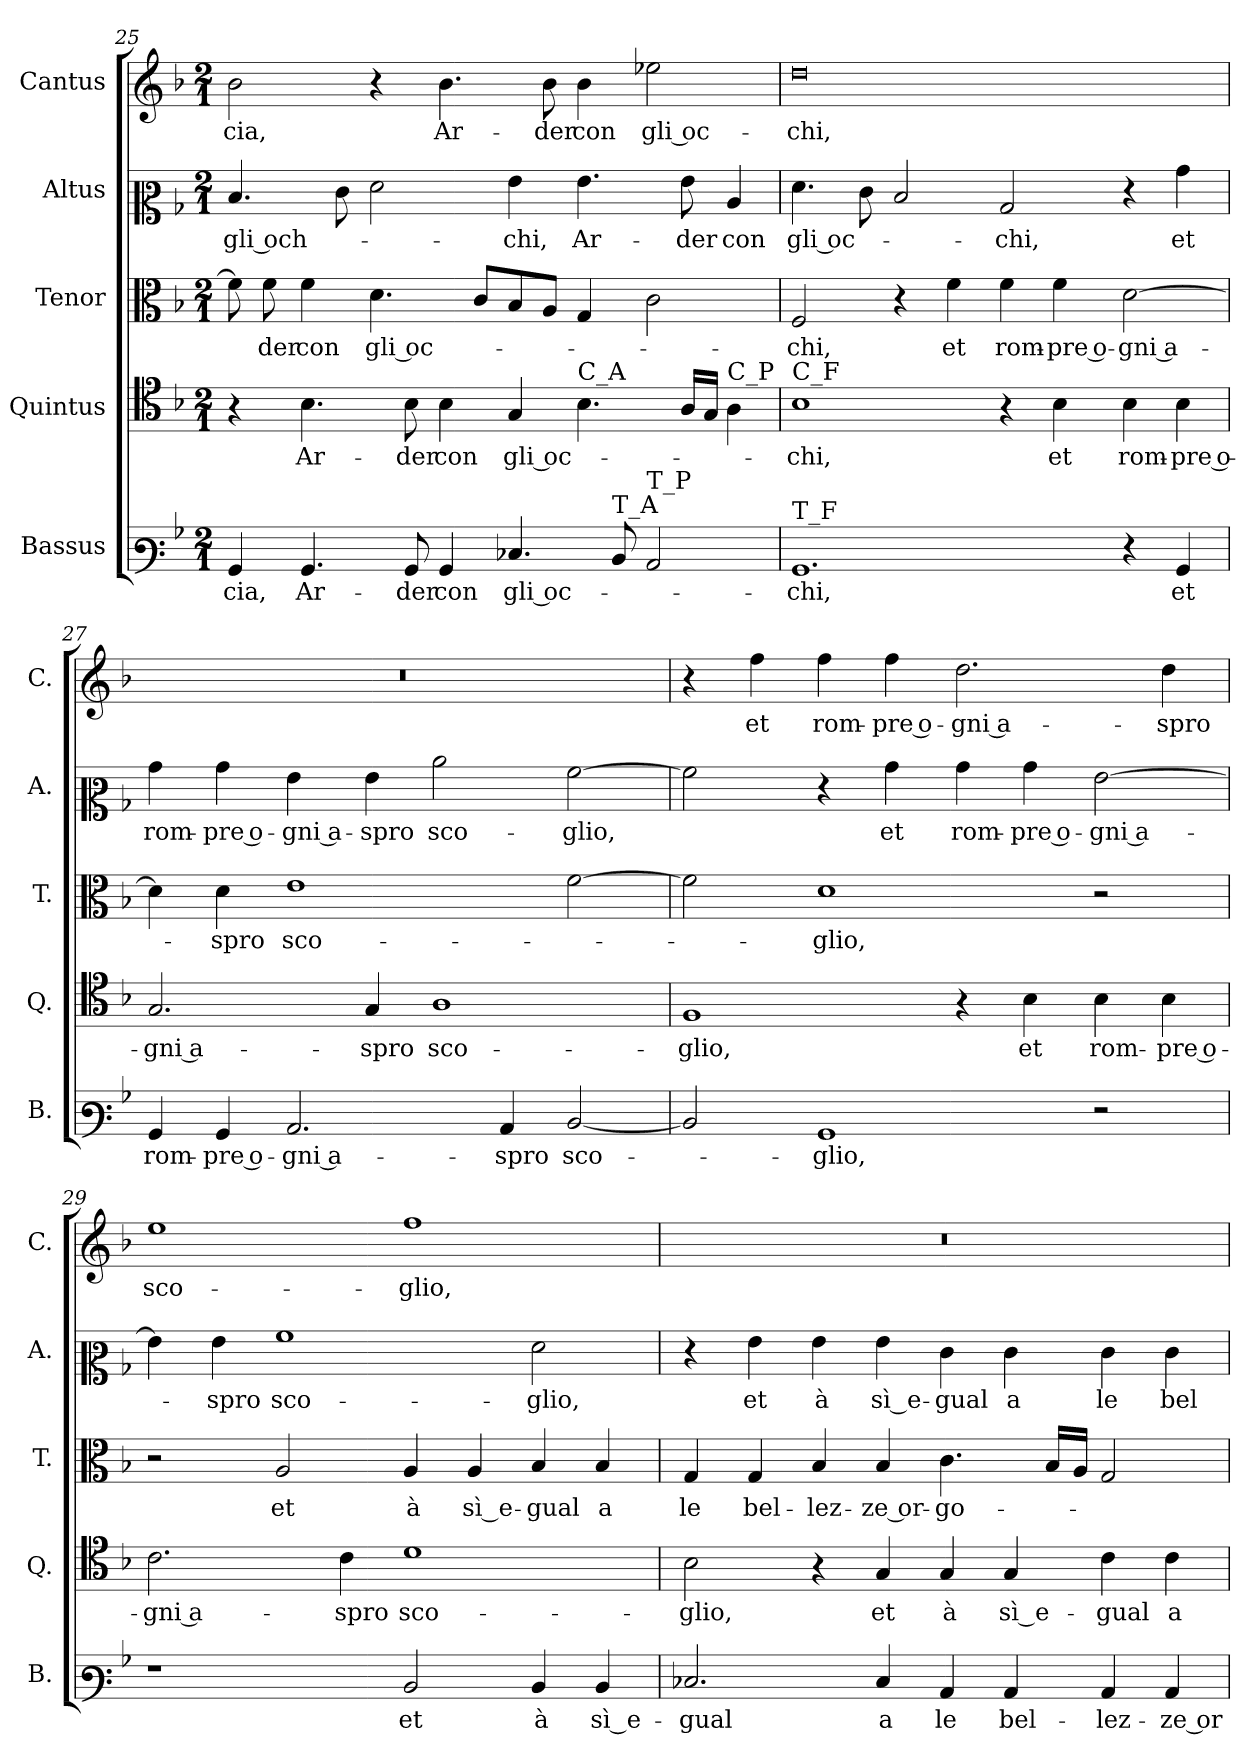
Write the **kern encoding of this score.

**kern	**text	**kern	**text	**kern	**text	**kern	**text	**kern	**text
*part5	*part5	*part4	*part4	*part3	*part3	*part2	*part2	*part1	*part1
*staff5	*staff5	*staff4	*staff4	*staff3	*staff3	*staff2	*staff2	*staff1	*staff1
*I"Bassus	*	*I"Quintus	*	*I"Tenor	*	*I"Altus	*	*I"Cantus	*
*I'B.	*	*I'Q.	*	*I'T.	*	*I'A.	*	*I'C.	*
*clefF3	*	*clefC4	*	*clefC3	*	*clefC2	*	*clefG2	*
*k[b-]	*	*k[b-]	*	*k[b-]	*	*k[b-]	*	*k[b-]	*
*M2/1	*	*M2/1	*	*M2/1	*	*M2/1	*	*M2/1	*
=25	=25	=25	=25	=25	=25	=25	=25	=25	=25
4BB-/	-cia,	4r	.	8f\]	.	4.d/	gli och-	2b-\	-cia,
.	.	.	.	8f\	-der	.	.	.	.
4.BB-/	Ar-	4.B-\	Ar-	4f\	con	.	.	.	.
.	.	.	.	.	.	8e\	.	.	.
.	.	.	.	4.d\	gli oc-	2f\	.	4r	.
8BB-/	der	8B-\	-der	.	.	.	.	.	.
4BB-/	con	4B-\	con	.	.	.	.	4.b-\	Ar-
.	.	.	.	8c/L	.	.	.	.	.
4.E-X/	gli oc-	4G/	gli oc-	8B-/	.	4g\	-chi,	.	.
.	.	.	.	8A/J	.	.	.	8b-\	-der
!	!	!LO:TX:a:t=C_A	!	!	!	!	!	!	!
.	.	4.B-\	.	4G/	.	4.g\	Ar-	4b-\	con
!LO:TX:a:t=T_A	!	!	!	!	!	!	!	!	!
8D/	.	.	.	.	.	.	.	.	.
!LO:TX:a:t=T_P	!	!	!	!	!	!	!	!	!
2C/	.	.	.	2c\	.	.	.	2ee-X\	gli oc-
.	.	16A/LL	.	.	.	8g\	-der	.	.
.	.	16G/JJ	.	.	.	.	.	.	.
!	!	!LO:TX:a:t=C_P	!	!	!	!	!	!	!
.	.	4A\	.	.	.	4c/	con	.	.
=26	=26	=26	=26	=26	=26	=26	=26	=26	=26
!	!	!LO:TX:a:t=C_F	!	!	!	!	!	!	!
!LO:TX:a:t=T_F	!	!	!	!	!	!	!	!	!
1.BB-	-chi,	1B-	-chi,	2F/	-chi,	4.f\	gli oc-	0dd	-chi,
.	.	.	.	.	.	8e\	.	.	.
.	.	.	.	4r	.	2d/	.	.	.
.	.	.	.	4f\	et	.	.	.	.
.	.	4r	.	4f\	rom-	2B-/	-chi,	.	.
.	.	4B-\	et	4f\	-pre o-	.	.	.	.
4r	.	4B-\	rom-	[2d\	-gni a-	4r	.	.	.
4BB-/	et	4B-\	-pre o-	.	.	4b-\	et	.	.
=27	=27	=27	=27	=27	=27	=27	=27	=27	=27
!	!	!	!	!	!	!	!	!LO:N:vis=1	!
4BB-/	rom-	2.G/	-gni a-	4d\]	.	4b-\	rom-	0r	.
4BB-/	-pre o-	.	.	4d\	-spro	4b-\	-pre o-	.	.
2.C/	-gni a-	.	.	1e	sco-	4g\	-gni a-	.	.
.	.	4G/	-spro	.	.	4g\	-spro	.	.
.	.	1A	sco-	.	.	2cc\	sco-	.	.
4C/	-spro	.	.	.	.	.	.	.	.
[2D/	sco-	.	.	[2f\	.	[2a\	-glio,	.	.
=28	=28	=28	=28	=28	=28	=28	=28	=28	=28
2D/]	.	1F	-glio,	2f\]	.	2a\]	.	4r	.
.	.	.	.	.	.	.	.	4ff\	et
1BB-	-glio,	.	.	1d	-glio,	4r	.	4ff\	rom-
.	.	.	.	.	.	4b-\	et	4ff\	-pre o-
.	.	4r	.	.	.	4b-\	rom-	2.dd\	-gni a-
.	.	4B-\	et	.	.	4b-\	-pre o-	.	.
2r	.	4B-\	rom-	2r	.	[2g\	-gni a-	.	.
.	.	4B-\	-pre o-	.	.	.	.	4dd\	-spro
=29	=29	=29	=29	=29	=29	=29	=29	=29	=29
1r	.	2.c\	-gni a-	2r	.	4g\]	.	1ee	sco-
.	.	.	.	.	.	4g\	-spro	.	.
.	.	.	.	2A/	et	1a	sco-	.	.
.	.	4c\	-spro	.	.	.	.	.	.
2D/	et	1d	sco-	4A/	à	.	.	1ff	-glio,
.	.	.	.	4A/	sì e-	.	.	.	.
4D/	à	.	.	4B-/	-gual	2f\	-glio,	.	.
4D/	sì e-	.	.	4B-/	a	.	.	.	.
=30	=30	=30	=30	=30	=30	=30	=30	=30	=30
!	!	!	!	!	!	!	!	!LO:N:vis=1	!
2.E-X/	-gual	2B-\	-glio,	4G/	le	4r	.	0r	.
.	.	.	.	4G/	bel-	4g\	et	.	.
.	.	4r	.	4B-/	-lez-	4g\	à	.	.
4E-/	a	4G/	et	4B-/	-ze or-	4g\	sì e-	.	.
4C/	le	4G/	à	4.c\	-go-	4e\	-gual	.	.
4C/	bel-	4G/	sì e-	.	.	4e\	a	.	.
.	.	.	.	16B-/LL	.	.	.	.	.
.	.	.	.	16A/JJ	.	.	.	.	.
4C/	-lez-	4c\	-gual	2G/	.	4e\	le	.	.
4C/	-ze or-	4c\	a	.	.	4e\	bel-	.	.
=	=	=	=	=	=	=	=	=	=
*-	*-	*-	*-	*-	*-	*-	*-	*-	*-
